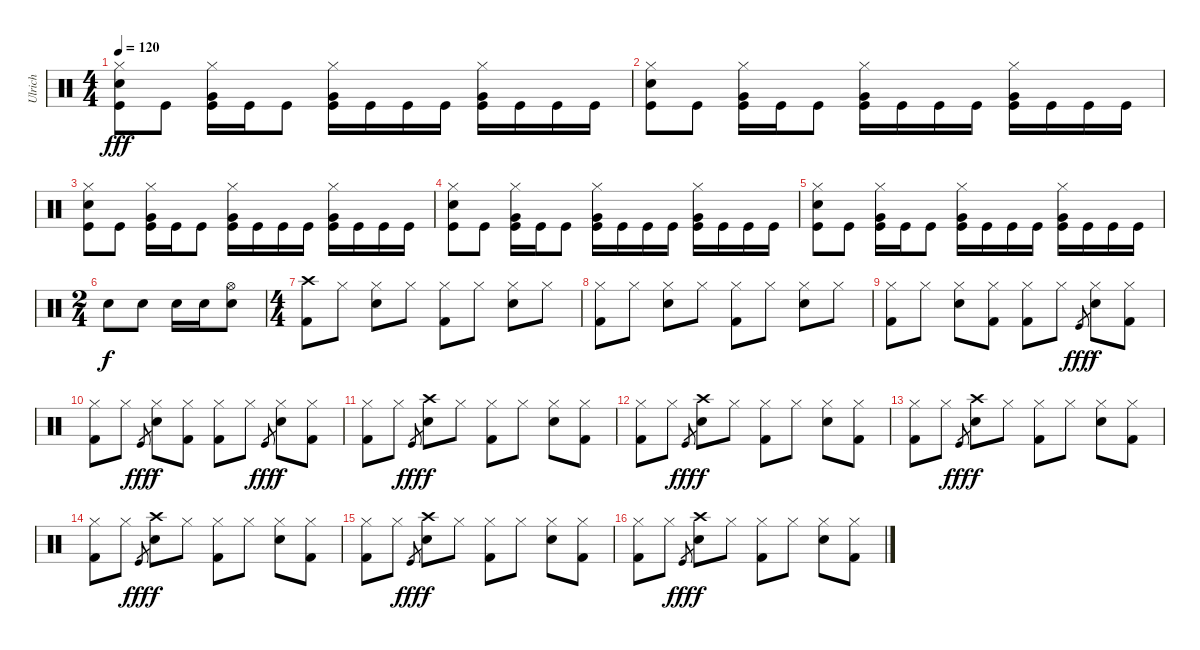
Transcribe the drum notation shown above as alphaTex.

\track ("Ulrich" "Ulrich") {instrument percussion}
\staff {score}
\articulation defaults
\ts (4 4)
\tempo 120
\clef neutral
\ks c
("Hi-Hat (closed)" "Kick (hit)" "Electric Snare (hit)").8{dy fff} "Kick (hit)".8 ("Hi-Hat (closed)" "Kick (hit)" "Very Low Tom (hit)").16 "Kick (hit)".16 "Kick (hit)".8 ("Hi-Hat (closed)" "Kick (hit)" "Very Low Tom (hit)").16 "Kick (hit)".16 "Kick (hit)".16 "Kick (hit)".16 ("Hi-Hat (closed)" "Kick (hit)" "Very Low Tom (hit)").16 "Kick (hit)".16 "Kick (hit)".16 "Kick (hit)".16 |
("Hi-Hat (closed)" "Kick (hit)" "Electric Snare (hit)").8 "Kick (hit)".8 ("Hi-Hat (closed)" "Kick (hit)" "Very Low Tom (hit)").16 "Kick (hit)".16 "Kick (hit)".8 ("Hi-Hat (closed)" "Kick (hit)" "Very Low Tom (hit)").16 "Kick (hit)".16 "Kick (hit)".16 "Kick (hit)".16 ("Hi-Hat (closed)" "Kick (hit)" "Very Low Tom (hit)").16 "Kick (hit)".16 "Kick (hit)".16 "Kick (hit)".16 |
("Hi-Hat (closed)" "Kick (hit)" "Electric Snare (hit)").8 "Kick (hit)".8 ("Hi-Hat (closed)" "Kick (hit)" "Very Low Tom (hit)").16 "Kick (hit)".16 "Kick (hit)".8 ("Hi-Hat (closed)" "Kick (hit)" "Very Low Tom (hit)").16 "Kick (hit)".16 "Kick (hit)".16 "Kick (hit)".16 ("Hi-Hat (closed)" "Kick (hit)" "Very Low Tom (hit)").16 "Kick (hit)".16 "Kick (hit)".16 "Kick (hit)".16 |
("Hi-Hat (closed)" "Kick (hit)" "Electric Snare (hit)").8 "Kick (hit)".8 ("Hi-Hat (closed)" "Kick (hit)" "Very Low Tom (hit)").16 "Kick (hit)".16 "Kick (hit)".8 ("Hi-Hat (closed)" "Kick (hit)" "Very Low Tom (hit)").16 "Kick (hit)".16 "Kick (hit)".16 "Kick (hit)".16 ("Hi-Hat (closed)" "Kick (hit)" "Very Low Tom (hit)").16 "Kick (hit)".16 "Kick (hit)".16 "Kick (hit)".16 |
("Hi-Hat (closed)" "Kick (hit)" "Electric Snare (hit)").8 "Kick (hit)".8 ("Hi-Hat (closed)" "Kick (hit)" "Very Low Tom (hit)").16 "Kick (hit)".16 "Kick (hit)".8 ("Hi-Hat (closed)" "Kick (hit)" "Very Low Tom (hit)").16 "Kick (hit)".16 "Kick (hit)".16 "Kick (hit)".16 ("Hi-Hat (closed)" "Kick (hit)" "Very Low Tom (hit)").16 "Kick (hit)".16 "Kick (hit)".16 "Kick (hit)".16 |
\ts (2 4)
"Electric Snare (hit)".8{dy f} "Electric Snare (hit)".8 "Electric Snare (hit)".16 "Electric Snare (hit)".16 ("Hi-Hat (open)" "Electric Snare (hit)").8 |
\ts (4 4)
("Crash high (hit)" "Kick (hit) 2").8 "Hi-Hat (closed)".8 ("Hi-Hat (closed)" "Electric Snare (hit)").8 "Hi-Hat (closed)".8 ("Hi-Hat (closed)" "Kick (hit) 2").8 "Hi-Hat (closed)".8 ("Hi-Hat (closed)" "Electric Snare (hit)").8 "Hi-Hat (closed)".8 |
("Hi-Hat (closed)" "Kick (hit) 2").8 "Hi-Hat (closed)".8 ("Hi-Hat (closed)" "Electric Snare (hit)").8 "Hi-Hat (closed)".8 ("Hi-Hat (closed)" "Kick (hit) 2").8 "Hi-Hat (closed)".8 ("Hi-Hat (closed)" "Electric Snare (hit)").8 "Hi-Hat (closed)".8 |
("Hi-Hat (closed)" "Kick (hit) 2").8 "Hi-Hat (closed)".8 ("Hi-Hat (closed)" "Electric Snare (hit)").8 ("Hi-Hat (closed)" "Kick (hit) 2").8 ("Hi-Hat (closed)" "Kick (hit) 2").8 "Hi-Hat (closed)".8 "Kick (hit)".8{gr dy fff} ("Hi-Hat (closed)" "Electric Snare (hit)").8{dy f} ("Hi-Hat (closed)" "Kick (hit) 2").8 |
("Hi-Hat (closed)" "Kick (hit) 2").8 "Hi-Hat (closed)".8 "Kick (hit)".8{gr dy fff} ("Hi-Hat (closed)" "Electric Snare (hit)").8{dy f} ("Hi-Hat (closed)" "Kick (hit) 2").8 ("Hi-Hat (closed)" "Kick (hit) 2").8 "Hi-Hat (closed)".8 "Kick (hit)".8{gr dy fff} ("Hi-Hat (closed)" "Electric Snare (hit)").8{dy f} ("Hi-Hat (closed)" "Kick (hit) 2").8 |
("Hi-Hat (closed)" "Kick (hit) 2").8 "Hi-Hat (closed)".8 "Kick (hit)".8{gr dy fff} ("Crash high (hit)" "Electric Snare (hit)").8{dy f} "Hi-Hat (closed)".8 ("Hi-Hat (closed)" "Kick (hit) 2").8 "Hi-Hat (closed)".8 ("Hi-Hat (closed)" "Electric Snare (hit)").8 ("Hi-Hat (closed)" "Kick (hit) 2").8 |
("Hi-Hat (closed)" "Kick (hit) 2").8 "Hi-Hat (closed)".8 "Kick (hit)".8{gr dy fff} ("Crash high (hit)" "Electric Snare (hit)").8{dy f} "Hi-Hat (closed)".8 ("Hi-Hat (closed)" "Kick (hit) 2").8 "Hi-Hat (closed)".8 ("Hi-Hat (closed)" "Electric Snare (hit)").8 ("Hi-Hat (closed)" "Kick (hit) 2").8 |
("Hi-Hat (closed)" "Kick (hit) 2").8 "Hi-Hat (closed)".8 "Kick (hit)".8{gr dy fff} ("Crash high (hit)" "Electric Snare (hit)").8{dy f} "Hi-Hat (closed)".8 ("Hi-Hat (closed)" "Kick (hit) 2").8 "Hi-Hat (closed)".8 ("Hi-Hat (closed)" "Electric Snare (hit)").8 ("Hi-Hat (closed)" "Kick (hit) 2").8 |
("Hi-Hat (closed)" "Kick (hit) 2").8 "Hi-Hat (closed)".8 "Kick (hit)".8{gr dy fff} ("Crash high (hit)" "Electric Snare (hit)").8{dy f} "Hi-Hat (closed)".8 ("Hi-Hat (closed)" "Kick (hit) 2").8 "Hi-Hat (closed)".8 ("Hi-Hat (closed)" "Electric Snare (hit)").8 ("Hi-Hat (closed)" "Kick (hit) 2").8 |
("Hi-Hat (closed)" "Kick (hit) 2").8 "Hi-Hat (closed)".8 "Kick (hit)".8{gr dy fff} ("Crash high (hit)" "Electric Snare (hit)").8{dy f} "Hi-Hat (closed)".8 ("Hi-Hat (closed)" "Kick (hit) 2").8 "Hi-Hat (closed)".8 ("Hi-Hat (closed)" "Electric Snare (hit)").8 ("Hi-Hat (closed)" "Kick (hit) 2").8 |
("Hi-Hat (closed)" "Kick (hit) 2").8 "Hi-Hat (closed)".8 "Kick (hit)".8{gr dy fff} ("Crash high (hit)" "Electric Snare (hit)").8{dy f} "Hi-Hat (closed)".8 ("Hi-Hat (closed)" "Kick (hit) 2").8 "Hi-Hat (closed)".8 ("Hi-Hat (closed)" "Electric Snare (hit)").8 ("Hi-Hat (closed)" "Kick (hit) 2").8
